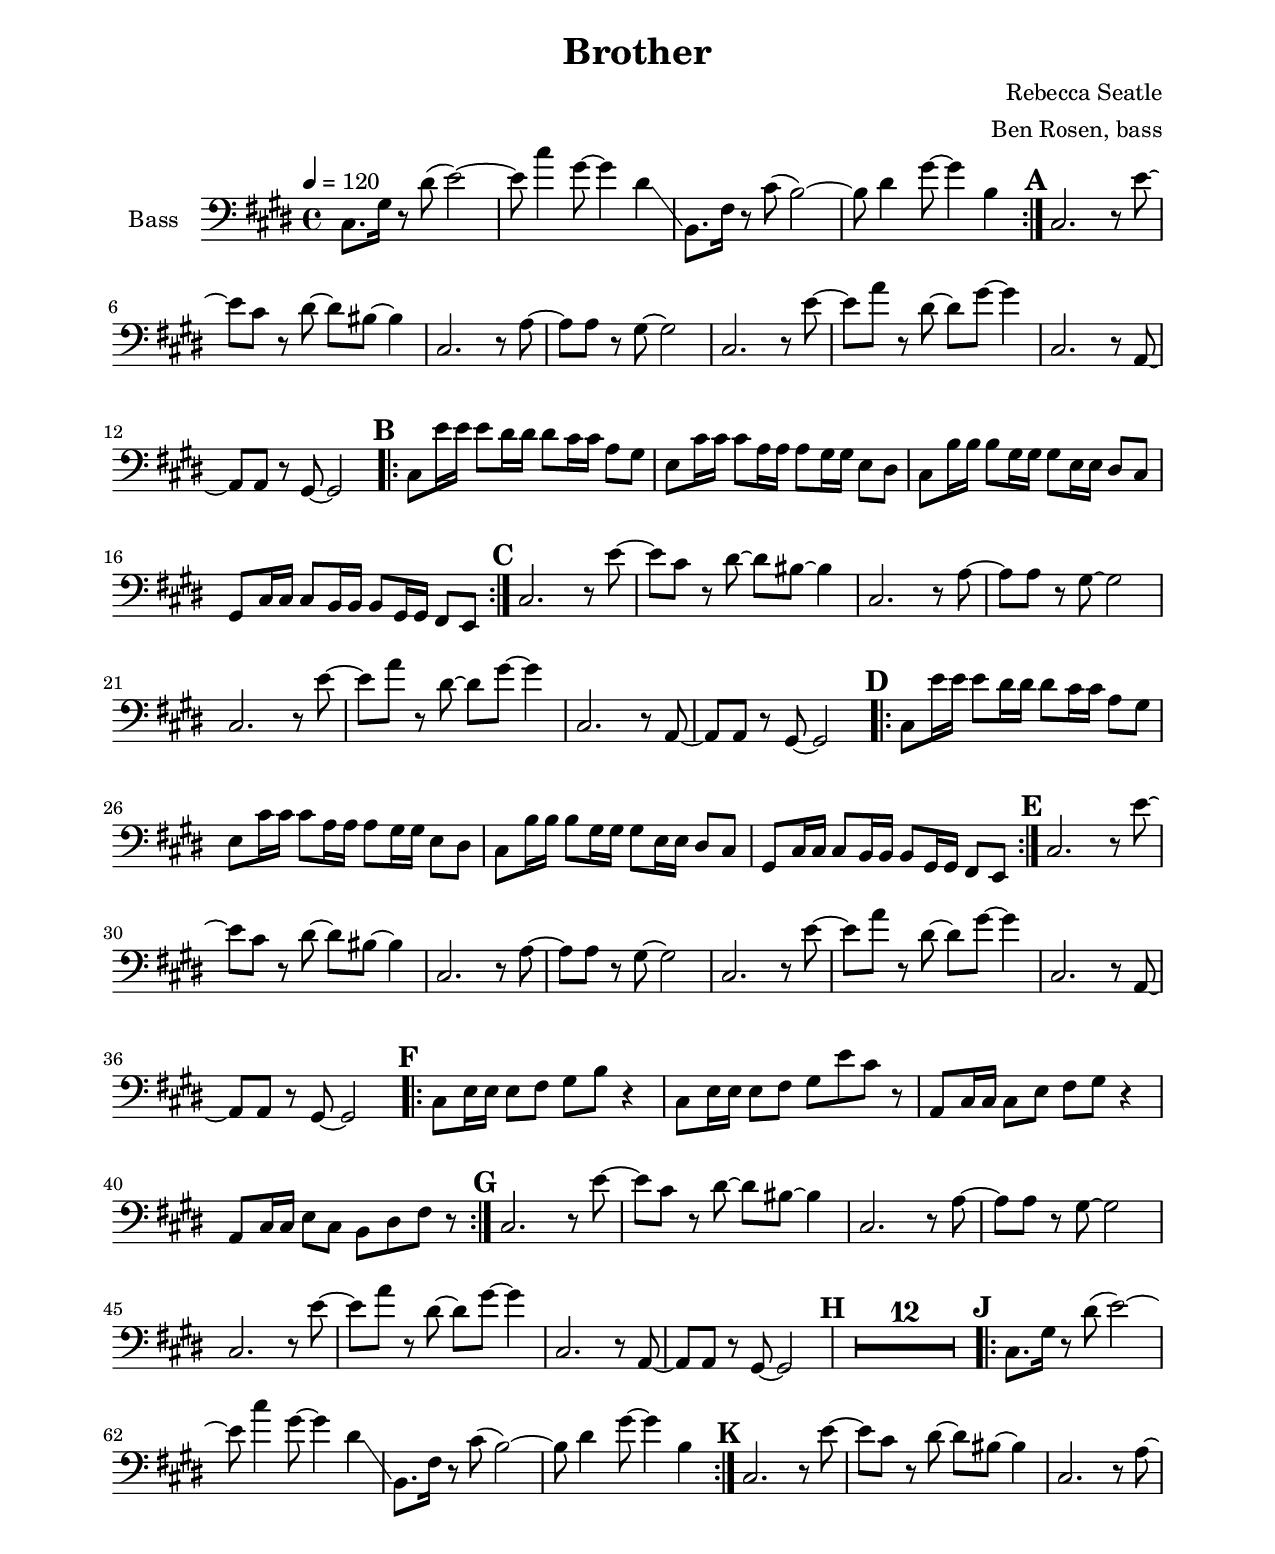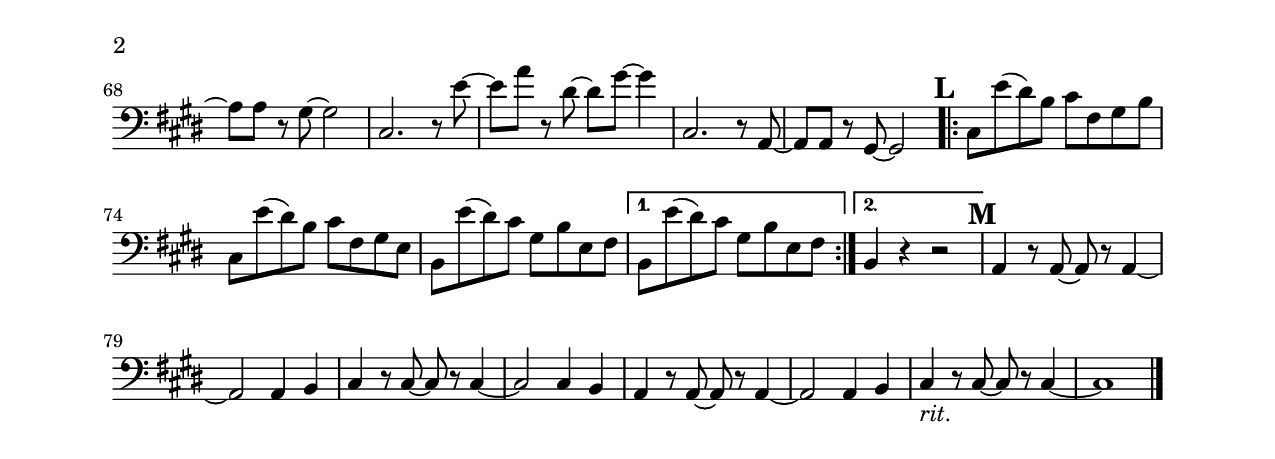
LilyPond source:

\version "2.24.0"

\include "settings.ily"

\header {
  title = "Brother"
  composer = "Rebecca Seatle"
  arranger = "Ben Rosen, bass"
}

intro = \relative cs {
  \repeat volta 2 {
    cs8. gs'16 r8 ds' ( e2 ) ~ |
    e8 cs'4 gs8 ~ gs4 ds \glissando |
    b,8. fs'16 r8 cs'8 ( b2 ) ~ |
    b8 ds4 gs8 ~ gs4 b, |
  }
}

hits = \relative cs {
  cs2. r8 e' ~ |
  e8 cs r ds ~ ds bs ~ bs4 |
  cs,2. r8 a' ~ |
  a8 a r gs ~ gs2 |

  cs,2. r8 e' ~ |
  e8 a r ds, ~ ds gs ~ gs4 |
  cs,,2. r8 a ~ |
  a8 a r gs ~ gs2 |
}

verse = \relative cs {
  \repeat volta 2 {
    cs8 e'16 e e8 ds16 ds ds8 cs16 cs a8 gs |
    e8 cs'16 cs cs8 a16 a a8 gs16 gs e8 ds |
    cs8 b'16 b b8 gs16 gs gs8 e16 e ds8 cs |
    gs8 cs16 cs cs8 b16 b b8 gs16 gs fs8 e |
  }
}

music = \relative cs {
  \tempo 4=120
  \key cs \minor
  \time 4/4
  \clef "bass"

  \intro

  \repeat unfold 2 {
    \mark \default

    \hits

    \mark \default

    \verse
  }

  \mark \default

  \hits

  \mark \default

  \repeat volta 2 {
    cs8  e16 e e8 fs gs b r4 |
    cs,8 e16 e e8 fs gs e' cs r |
    a,8 cs16 cs cs8 e fs gs r4 |
    a,8 cs16 cs e8 cs b ds fs r |
  }

  \mark \default

  \hits

  \mark \default

  \compressMMRests {
    R1 * 12 |
  }

  \mark \default

  \intro

  \mark \default

  \hits

  \mark \default

  \repeat volta 2 {
    cs8 e' ( ds ) b cs fs, gs b |
    cs,8 e' ( ds ) b cs fs, gs e |
    b8 e' ( ds ) cs gs b e, fs |

    \alternative {
      \volta 1 {
        b,8 e' ( ds ) cs gs b e, fs |
      }

      \volta 2 {
        b,4 r r2 |
      }
    }
  }

  \mark \default

  a4 r8 a ~ a r a4 ~ |
  a2 a4 b |
  cs4 r8 cs ~ cs r cs4 ~ |
  cs2 cs4 b |

  a4 r8 a ~ a r a4 ~ |
  a2 a4 b |
  cs4 -\markup \italic "rit." r8 cs ~ cs r cs4 ~ |
  cs1 |

  \bar "|."
}

\score {
  \new Staff \with {
    instrumentName = "Bass"
  } {
    \music
  }
}
